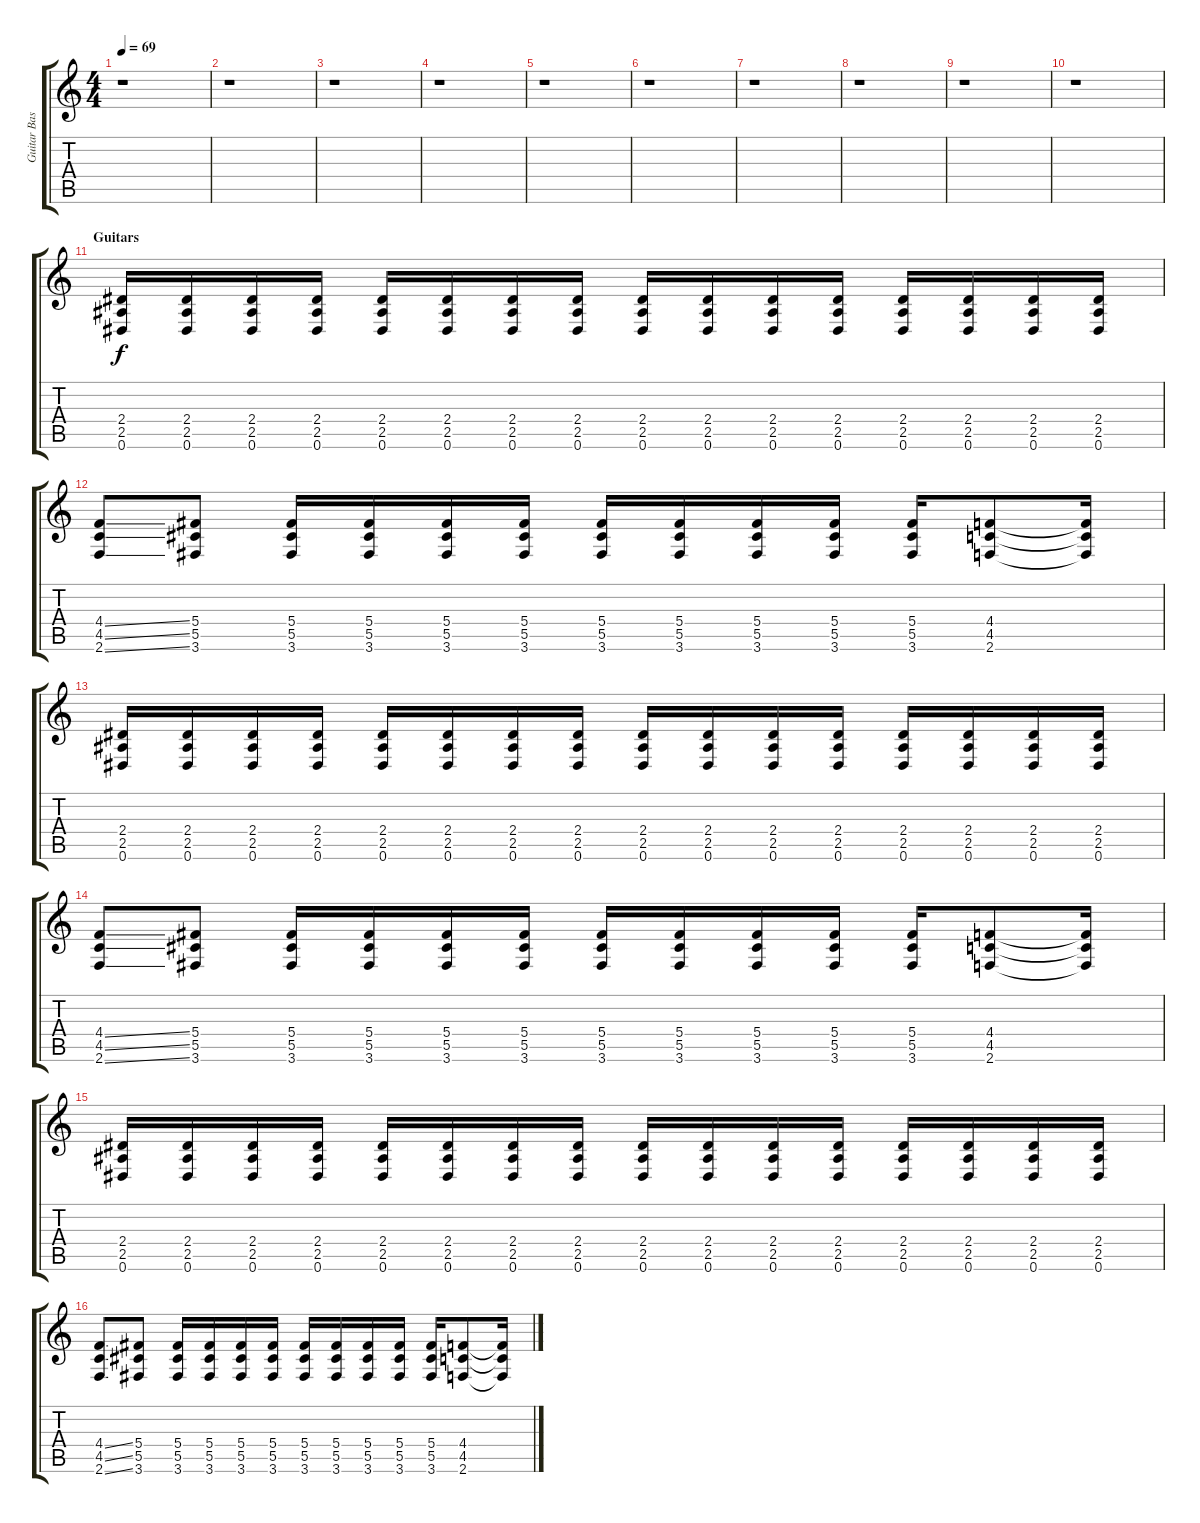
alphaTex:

\track ("Guitar Base" "Guitar Bas") {instrument overdrivenguitar}
\staff {score tabs}
\tuning (Eb4 Bb3 Gb3 Db3 Ab2 Eb2) {hide}
\ts (4 4)
\tempo 69
\clef g2
\ks c
r.1{dy f} |
r.1 |
r.1 |
r.1 |
r.1 |
r.1 |
r.1 |
r.1 |
r.1 |
r.1 |
\section ("" "Guitars")
(2.4 2.5 0.6).16 (2.4 2.5 0.6).16 (2.4 2.5 0.6).16 (2.4 2.5 0.6).16 (2.4 2.5 0.6).16 (2.4 2.5 0.6).16 (2.4 2.5 0.6).16 (2.4 2.5 0.6).16 (2.4 2.5 0.6).16 (2.4 2.5 0.6).16 (2.4 2.5 0.6).16 (2.4 2.5 0.6).16 (2.4 2.5 0.6).16 (2.4 2.5 0.6).16 (2.4 2.5 0.6).16 (2.4 2.5 0.6).16 |
(4.4{ss} 4.5{ss} 2.6{ss}).8 (5.4 5.5 3.6).8 (5.4 5.5 3.6).16 (5.4 5.5 3.6).16 (5.4 5.5 3.6).16 (5.4 5.5 3.6).16 (5.4 5.5 3.6).16 (5.4 5.5 3.6).16 (5.4 5.5 3.6).16 (5.4 5.5 3.6).16 (5.4 5.5 3.6).16 (4.4 4.5 2.6).8 (4.4{t} 4.5{t} 2.6{t}).16 |
(2.4 2.5 0.6).16 (2.4 2.5 0.6).16 (2.4 2.5 0.6).16 (2.4 2.5 0.6).16 (2.4 2.5 0.6).16 (2.4 2.5 0.6).16 (2.4 2.5 0.6).16 (2.4 2.5 0.6).16 (2.4 2.5 0.6).16 (2.4 2.5 0.6).16 (2.4 2.5 0.6).16 (2.4 2.5 0.6).16 (2.4 2.5 0.6).16 (2.4 2.5 0.6).16 (2.4 2.5 0.6).16 (2.4 2.5 0.6).16 |
(4.4{ss} 4.5{ss} 2.6{ss}).8 (5.4 5.5 3.6).8 (5.4 5.5 3.6).16 (5.4 5.5 3.6).16 (5.4 5.5 3.6).16 (5.4 5.5 3.6).16 (5.4 5.5 3.6).16 (5.4 5.5 3.6).16 (5.4 5.5 3.6).16 (5.4 5.5 3.6).16 (5.4 5.5 3.6).16 (4.4 4.5 2.6).8 (4.4{t} 4.5{t} 2.6{t}).16 |
(2.4 2.5 0.6).16 (2.4 2.5 0.6).16 (2.4 2.5 0.6).16 (2.4 2.5 0.6).16 (2.4 2.5 0.6).16 (2.4 2.5 0.6).16 (2.4 2.5 0.6).16 (2.4 2.5 0.6).16 (2.4 2.5 0.6).16 (2.4 2.5 0.6).16 (2.4 2.5 0.6).16 (2.4 2.5 0.6).16 (2.4 2.5 0.6).16 (2.4 2.5 0.6).16 (2.4 2.5 0.6).16 (2.4 2.5 0.6).16 |
(4.4{ss} 4.5{ss} 2.6{ss}).8 (5.4 5.5 3.6).8 (5.4 5.5 3.6).16 (5.4 5.5 3.6).16 (5.4 5.5 3.6).16 (5.4 5.5 3.6).16 (5.4 5.5 3.6).16 (5.4 5.5 3.6).16 (5.4 5.5 3.6).16 (5.4 5.5 3.6).16 (5.4 5.5 3.6).16 (4.4 4.5 2.6).8 (4.4{t} 4.5{t} 2.6{t}).16
